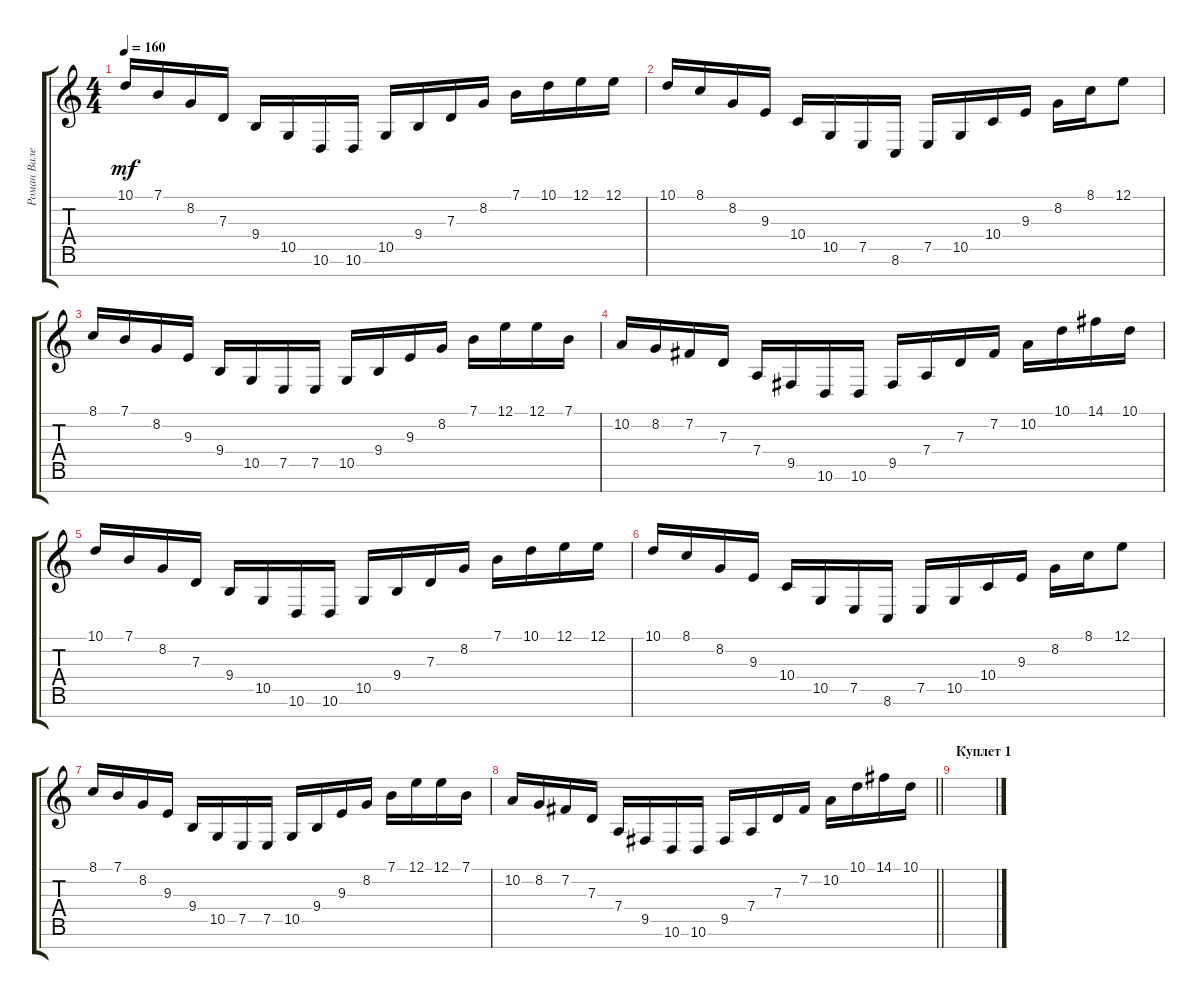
\track ("Роман Валерьев" "Роман Вале") {instrument clavinet}
\staff {score tabs}
\tuning (E4 B3 G3 D3 A2 E2 B1) {hide}
\ts (4 4)
\tempo 160
\clef g2
\ks c
10.1.16{dy mf} 7.1.16 8.2.16 7.3.16 9.4.16 10.5.16 10.6.16 10.6.16 10.5.16 9.4.16 7.3.16 8.2.16 7.1.16 10.1.16 12.1.16 12.1.16 |
10.1.16 8.1.16 8.2.16 9.3.16 10.4.16 10.5.16 7.5.16 8.6.16 7.5.16 10.5.16 10.4.16 9.3.16 8.2.16 8.1.16 12.1.8 |
8.1.16 7.1.16 8.2.16 9.3.16 9.4.16 10.5.16 7.5.16 7.5.16 10.5.16 9.4.16 9.3.16 8.2.16 7.1.16 12.1.16 12.1.16 7.1.16 |
10.2.16 8.2.16 7.2.16 7.3.16 7.4.16 9.5.16 10.6.16 10.6.16 9.5.16 7.4.16 7.3.16 7.2.16 10.2.16 10.1.16 14.1.16 10.1.16 |
10.1.16 7.1.16 8.2.16 7.3.16 9.4.16 10.5.16 10.6.16 10.6.16 10.5.16 9.4.16 7.3.16 8.2.16 7.1.16 10.1.16 12.1.16 12.1.16 |
10.1.16 8.1.16 8.2.16 9.3.16 10.4.16 10.5.16 7.5.16 8.6.16 7.5.16 10.5.16 10.4.16 9.3.16 8.2.16 8.1.16 12.1.8 |
8.1.16 7.1.16 8.2.16 9.3.16 9.4.16 10.5.16 7.5.16 7.5.16 10.5.16 9.4.16 9.3.16 8.2.16 7.1.16 12.1.16 12.1.16 7.1.16 |
\barLineRight lightlight
10.2.16 8.2.16 7.2.16 7.3.16 7.4.16 9.5.16 10.6.16 10.6.16 9.5.16 7.4.16 7.3.16 7.2.16 10.2.16 10.1.16 14.1.16 10.1.16 |
\section ("" "Куплет 1")
